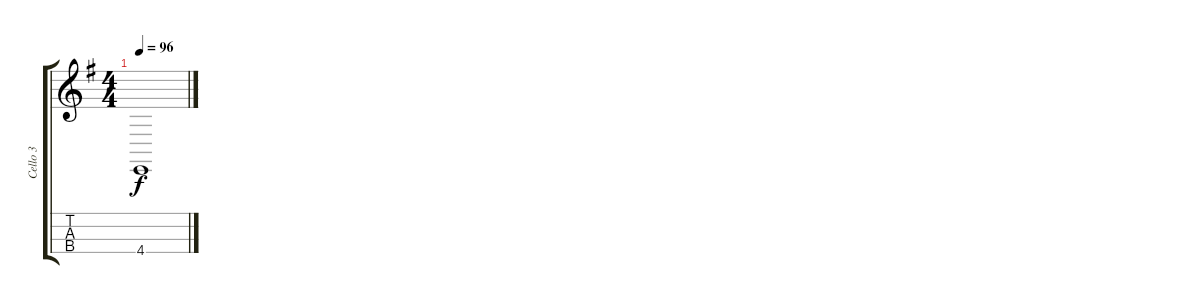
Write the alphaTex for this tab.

\track ("Cello 3" "Cello 3") {instrument cello}
\staff {score tabs}
\tuning (A3 D3 G2 C2) {hide}
\ts (4 4)
\tempo 96
\clef g2
\ks g
4.4.1{dy f}
